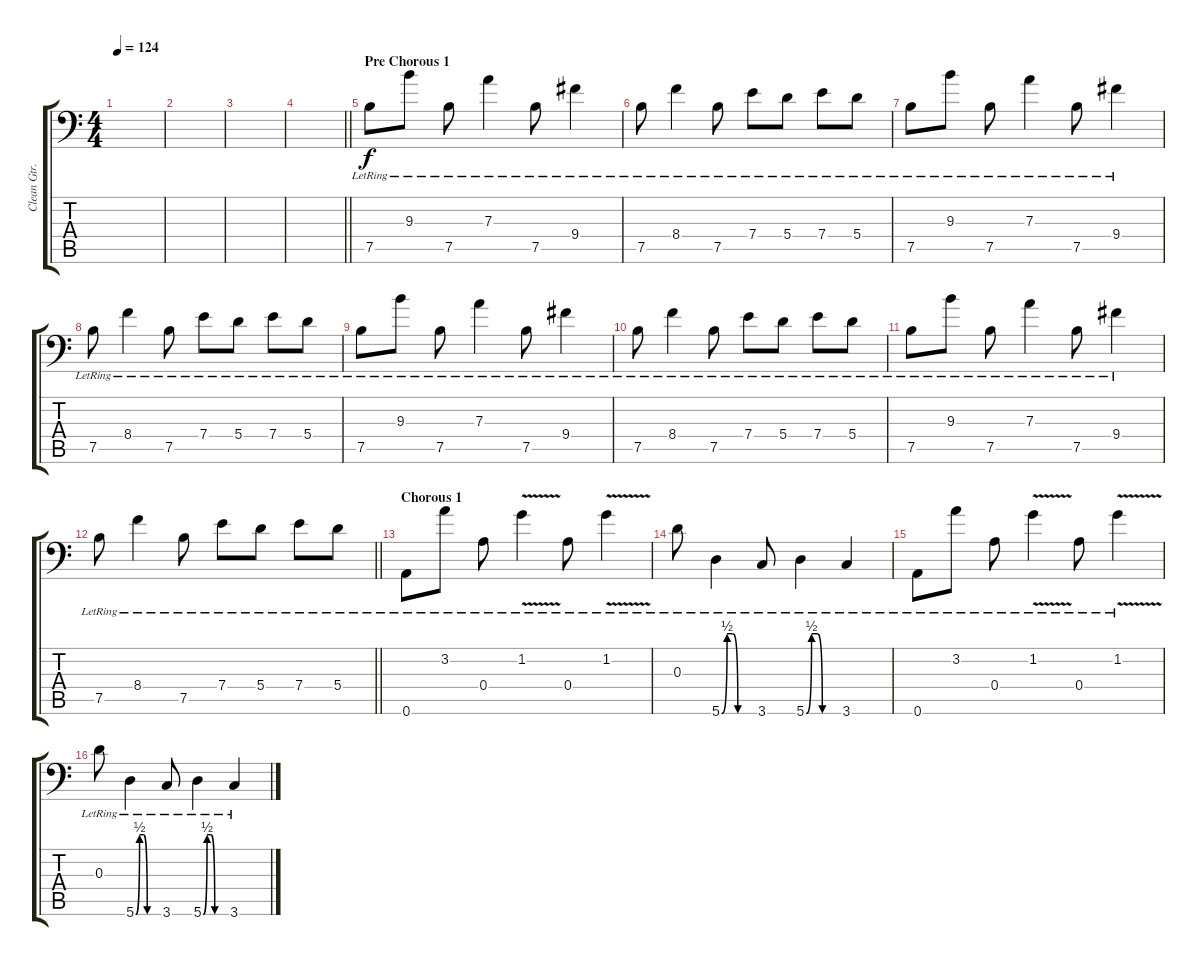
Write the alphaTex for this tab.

\track ("Clean Gtr. 1" "Clean Gtr.") {instrument electricguitarclean}
\staff {score tabs}
\tuning (B3 Gb3 D3 A2 E2 A1) {hide}
\ts (4 4)
\tempo 124
\clef f4
\ks c
|
|
|
\barLineRight lightlight
|
\section ("" "Pre Chorous 1")
7.5{lr}.8 9.3{lr}.8 7.5{lr}.8 7.3{lr}.4 7.5{lr}.8 9.4{lr}.4 |
7.5{lr}.8 8.4{lr}.4 7.5{lr}.8 7.4{lr}.8 5.4{lr}.8 7.4{lr}.8 5.4{lr}.8 |
7.5{lr}.8 9.3{lr}.8 7.5{lr}.8 7.3{lr}.4 7.5{lr}.8 9.4{lr}.4 |
7.5{lr}.8 8.4{lr}.4 7.5{lr}.8 7.4{lr}.8 5.4{lr}.8 7.4{lr}.8 5.4{lr}.8 |
7.5{lr}.8 9.3{lr}.8 7.5{lr}.8 7.3{lr}.4 7.5{lr}.8 9.4{lr}.4 |
7.5{lr}.8 8.4{lr}.4 7.5{lr}.8 7.4{lr}.8 5.4{lr}.8 7.4{lr}.8 5.4{lr}.8 |
7.5{lr}.8 9.3{lr}.8 7.5{lr}.8 7.3{lr}.4 7.5{lr}.8 9.4{lr}.4 |
\barLineRight lightlight
7.5{lr}.8 8.4{lr}.4 7.5{lr}.8 7.4{lr}.8 5.4{lr}.8 7.4{lr}.8 5.4{lr}.8 |
\section ("" "Chorous 1")
0.6{lr}.8 3.2{lr}.8 0.4{lr}.8 1.2{v lr}.4 0.4{lr}.8 1.2{v lr}.4 |
0.3{lr}.8 5.6{be (custom 0 0 10 2 20 2 30 0 60 0) lr}.4 3.6{lr}.8 5.6{be (custom 0 0 10 2 20 2 30 0 60 0) lr}.4 3.6{lr}.4 |
0.6{lr}.8 3.2{lr}.8 0.4{lr}.8 1.2{v lr}.4 0.4{lr}.8 1.2{v lr}.4 |
0.3{lr}.8 5.6{be (custom 0 0 10 2 20 2 30 0 60 0) lr}.4 3.6{lr}.8 5.6{be (custom 0 0 10 2 20 2 30 0 60 0) lr}.4 3.6{lr}.4
